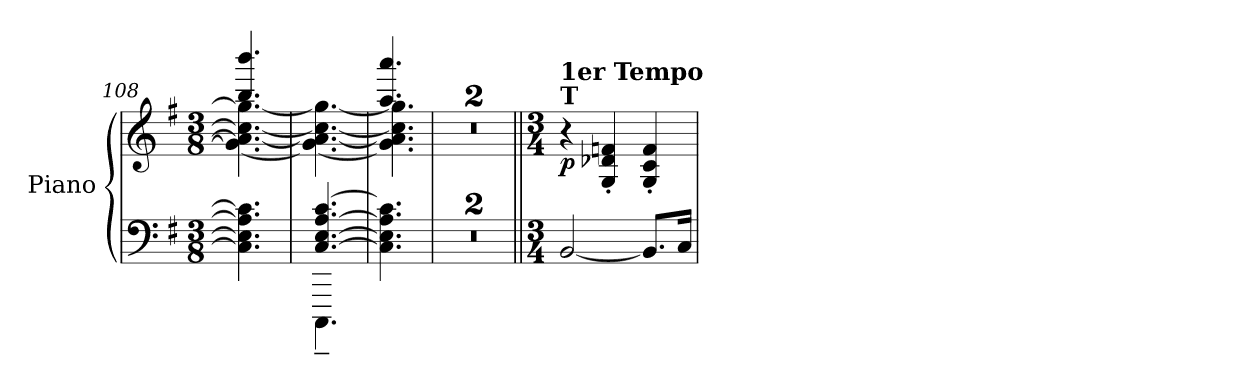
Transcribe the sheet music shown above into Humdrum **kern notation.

**kern	**kern	**dynam
*part1	*part1	*part1
*staff2	*staff1	*staff1/2
*I"Piano	*	*
*I'Pno.	*	*
*clefF4	*clefG2	*
*k[f#]	*k[f#]	*
*M3/8	*M3/8	*
=108	=108	=108
*	*^	*
4.C\] 4.E\] 4.A\] 4.c\]	4.bb/ 4.bbb/	4.g\_ 4.a\_ 4.cc\_ 4.gg\_	.
=109	=109	=109	=109
*^	*	*	*
[4.C/ [4.E/ [4.A/ [4.c/	4.CCC~\	4.rgyy	4.g\_ 4.a\_ 4.cc\_ 4.gg\_	.
*v	*v	*	*	*
=110	=110	=110	=110
4.C\] 4.E\] 4.A\] 4.c\]	4.aa/ 4.aaa/	4.g\] 4.a\] 4.cc\] 4.gg\]	.
*	*v	*v	*
=111	=111	=111
4.r	4.r	.
=112	=112	=112
4.r	4.r	.
=113||	=113||	=113||
*M3/4	*M3/4	*
!	!LO:TX:a:B:t=T	!
!	!LO:TX:a:B:t=1er Tempo	!
!	!	!LO:DY:b
[2BB/	4r	p
.	4G/' 4d-X/' 4fn/'	.
8.BB/L]	4G/' 4c/' 4f/'	.
16C/Jk	.	.
=	=	=
*-	*-	*-
